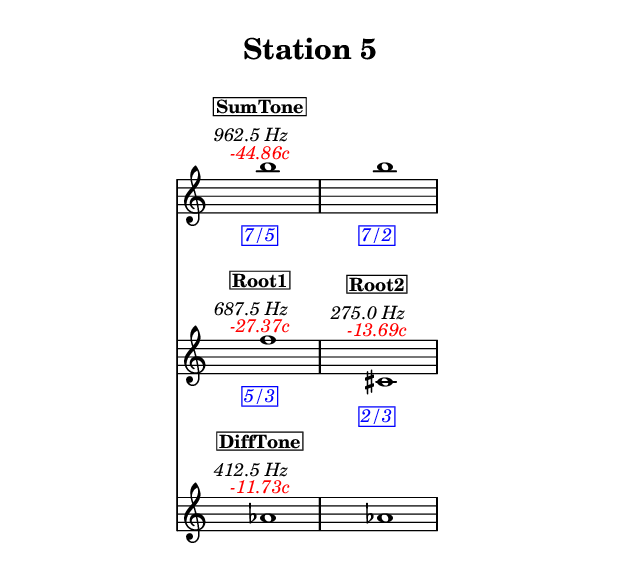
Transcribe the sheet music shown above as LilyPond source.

\version "2.20.0"
\language "english"

#(set-default-paper-size "a6" 'portrait)
#(set-global-staff-size 16)

\header {
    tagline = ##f
    title = \markup {
        \pad-around
            #3
            "Station 5"
        }
}

\layout {
    indent = #25
}

\paper {
    systems-per-page = 1
}

\score {
    \new Score
    <<
        \new Staff
        \with
        {
            \remove Time_signature_engraver
        }
        {
            \clef "treble"
            b''1
            - \tweak color #red
            ^ \markup {
                \halign
                    #0
                    \italic
                        {
                            -44.86c
                        }
                }
            ^ \markup {
                \halign
                    #1
                    \italic
                        {
                            962.5
                            Hz
                        }
                }
            ^ \markup {
                \pad-around
                    #1
                    \box
                        \vcenter
                            \halign
                                #0
                                \bold
                                    {
                                        SumTone
                                    }
                }
            - \tweak color #blue
            _ \markup {
                \pad-around
                    #1
                    \box
                        \halign
                            #0
                            \italic
                                {
                                    7/5
                                }
                }
            \override Score.NonMusicalPaperColumn.padding = #5
            \clef "treble"
            b''1
            - \tweak color #blue
            _ \markup {
                \pad-around
                    #1
                    \box
                        \halign
                            #0
                            \italic
                                {
                                    7/2
                                }
                }
        }
        \new Staff
        \with
        {
            \remove Time_signature_engraver
        }
        {
            \clef "treble"
            f''1
            - \tweak color #red
            ^ \markup {
                \halign
                    #0
                    \italic
                        {
                            -27.37c
                        }
                }
            ^ \markup {
                \halign
                    #1
                    \italic
                        {
                            687.5
                            Hz
                        }
                }
            ^ \markup {
                \pad-around
                    #1
                    \box
                        \vcenter
                            \halign
                                #0
                                \bold
                                    {
                                        Root1
                                    }
                }
            - \tweak color #blue
            _ \markup {
                \pad-around
                    #1
                    \box
                        \halign
                            #0
                            \italic
                                {
                                    5/3
                                }
                }
            \clef "treble"
            cs'1
            - \tweak color #red
            ^ \markup {
                \halign
                    #0
                    \italic
                        {
                            -13.69c
                        }
                }
            ^ \markup {
                \halign
                    #1
                    \italic
                        {
                            275.0
                            Hz
                        }
                }
            ^ \markup {
                \pad-around
                    #1
                    \box
                        \vcenter
                            \halign
                                #0
                                \bold
                                    {
                                        Root2
                                    }
                }
            - \tweak color #blue
            _ \markup {
                \pad-around
                    #1
                    \box
                        \halign
                            #0
                            \italic
                                {
                                    2/3
                                }
                }
        }
        \new Staff
        \with
        {
            \remove Time_signature_engraver
        }
        {
            \clef "treble"
            af'1
            - \tweak color #red
            ^ \markup {
                \halign
                    #0
                    \italic
                        {
                            -11.73c
                        }
                }
            ^ \markup {
                \halign
                    #1
                    \italic
                        {
                            412.5
                            Hz
                        }
                }
            ^ \markup {
                \pad-around
                    #1
                    \box
                        \vcenter
                            \halign
                                #0
                                \bold
                                    {
                                        DiffTone
                                    }
                }
            \clef "treble"
            af'1
        }
    >>
}